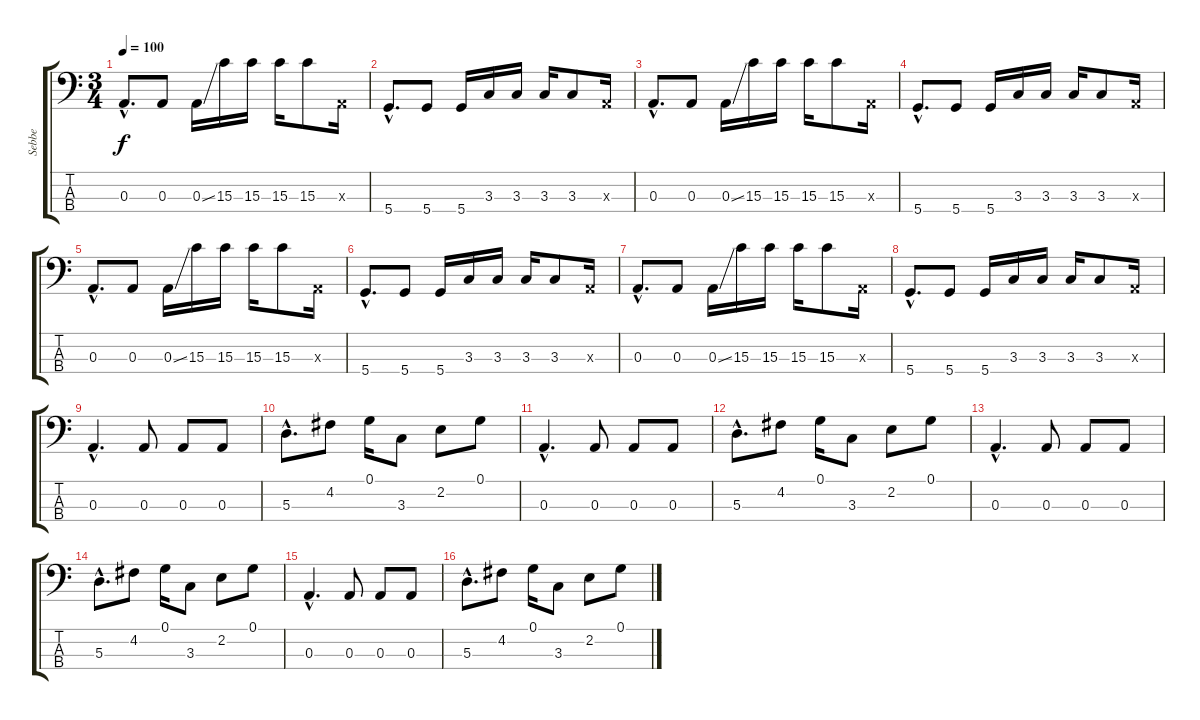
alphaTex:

\track ("Sebbe" "Sebbe") {instrument electricbassfinger}
\staff {score tabs}
\tuning (G2 D2 A1 D1) {hide}
\ts (3 4)
\tempo 100
\clef f4
\ks c
0.3{hac}.8{d dy f} 0.3.8 0.3{ss}.16 15.3.16 15.3.16 15.3.16 15.3.8 0.3{x}.16 |
5.4{hac}.8{d} 5.4.8 5.4.16 3.3.16 3.3.16 3.3.16 3.3.8 0.3{x}.16 |
0.3{hac}.8{d} 0.3.8 0.3{ss}.16 15.3.16 15.3.16 15.3.16 15.3.8 0.3{x}.16 |
5.4{hac}.8{d} 5.4.8 5.4.16 3.3.16 3.3.16 3.3.16 3.3.8 0.3{x}.16 |
0.3{hac}.8{d} 0.3.8 0.3{ss}.16 15.3.16 15.3.16 15.3.16 15.3.8 0.3{x}.16 |
5.4{hac}.8{d} 5.4.8 5.4.16 3.3.16 3.3.16 3.3.16 3.3.8 0.3{x}.16 |
0.3{hac}.8{d} 0.3.8 0.3{ss}.16 15.3.16 15.3.16 15.3.16 15.3.8 0.3{x}.16 |
5.4{hac}.8{d} 5.4.8 5.4.16 3.3.16 3.3.16 3.3.16 3.3.8 0.3{x}.16 |
0.3{hac}.4{d} 0.3.8 0.3.8 0.3.8 |
5.3{hac}.8{d} 4.2.8 0.1.16 3.3.8 2.2.8 0.1.8 |
0.3{hac}.4{d} 0.3.8 0.3.8 0.3.8 |
5.3{hac}.8{d} 4.2.8 0.1.16 3.3.8 2.2.8 0.1.8 |
0.3{hac}.4{d} 0.3.8 0.3.8 0.3.8 |
5.3{hac}.8{d} 4.2.8 0.1.16 3.3.8 2.2.8 0.1.8 |
0.3{hac}.4{d} 0.3.8 0.3.8 0.3.8 |
5.3{hac}.8{d} 4.2.8 0.1.16 3.3.8 2.2.8 0.1.8
